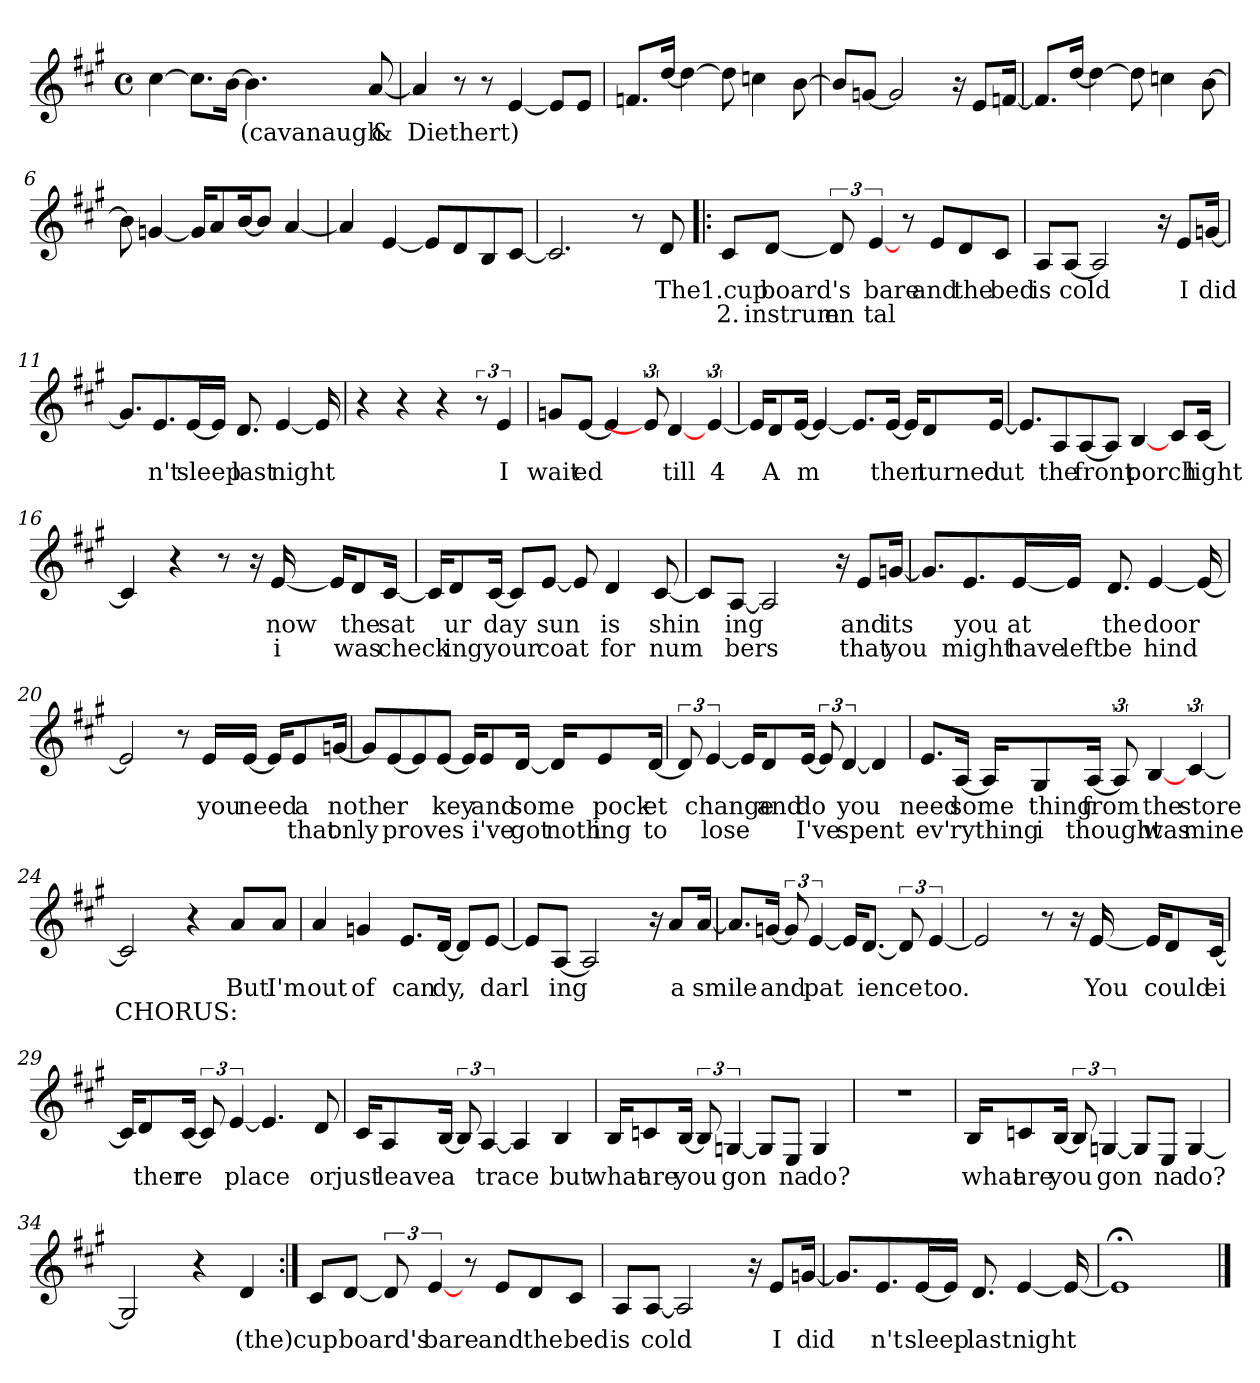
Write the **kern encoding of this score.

**kern	**text	**text
*part1	*part1	*part1
*staff1	*staff1	*staff1
*clefG2	*	*
*k[f#c#g#]	*	*
*A:	*	*
*M4/4	*	*
*met(c)	*	*
=1	=1	=1
[4cc#\	.	.
8.cc#\L]	.	.
[16b\Jk	.	.
4.b\]	(cavanaugh	.
[8a/	&	.
=2	=2	=2
4a/]	Diethert)	.
8r	.	.
8r	.	.
[4e/	.	.
8e/L]	.	.
8e/J	.	.
=3	=3	=3
8.fn/L	.	.
[16dd/Jk	.	.
4dd\_	.	.
8dd\]	.	.
4ccn\	.	.
[8b\	.	.
=4	=4	=4
8b/L]	.	.
[8gn/J	.	.
2g/]	.	.
16r	.	.
8e/L	.	.
[16fn/Jk	.	.
!!LO:LB:g=z
=5	=5	=5
8.f/L]	.	.
[16dd/Jk	.	.
4dd\_	.	.
8dd\]	.	.
4ccn\	.	.
[8b\	.	.
=6	=6	=6
8b\]	.	.
[4gn/	.	.
16g/KL]	.	.
8a/	.	.
[16b/k	.	.
8b/J]	.	.
[4a/	.	.
=7	=7	=7
4a/]	.	.
[4e/	.	.
8e/L]	.	.
8d/	.	.
8B/	.	.
[8c#/J	.	.
=8	=8	=8
2.c#/]	.	.
8r	.	.
8d/	The	.
!!LO:LB:g=z
=9!|:	=9!|:	=9!|:
8c#/L	1.cup	2.
[8d/J	board's	instrum
12d/]	.	en
[6e/	bare	tal
8r	.	.
8e/L	and	.
8d/	the	.
8c#/J	bed	.
=10	=10	=10
8A/L	is	.
[8A/J	cold	.
2A/]	.	.
16r	.	.
8e/L	I	.
[16gn/Jk	did	.
=11	=11	=11
8.g/L]	.	.
8.e/	n't	.
[16e/L	sleep	.
16e/JJ]	.	.
8.d/	last	.
[4e/	night	.
16e/]	.	.
!!LO:LB:g=z
=12	=12	=12
4r	.	.
4r	.	.
4r	.	.
12r	.	.
6e/	I	.
=13	=13	=13
8gn/L	wait	.
[8e/J	ed	.
4e/]	.	.
12e/]	.	.
[4d/	till	.
[6e/	4	.
=14	=14	=14
16e/KL]	.	.
8d/	A	.
[16e/Jk	m	.
4e/_	.	.
8.e/L]	.	.
[16e/Jk	then	.
16e/KL]	.	.
8d/	turned	.
[16e/Jk	out	.
!!LO:LB:g=z
=15	=15	=15
8.e/L]	.	.
8A/	the	.
[8A/	front	.
8A/J]	.	.
[4B/	porch	.
8c#/L	.	.
[16c#/Jk	light	.
=16	=16	=16
4c#/]	.	.
4r	.	.
8r	.	.
16r	.	.
[16e/	now	i
16e/KL]	.	.
8d/	the	was
[16c#/Jk	sat	check
=17	=17	=17
16c#/KL]	.	.
8d/	ur	ing
[16c#/Jk	day	your
8c#/L]	.	.
[8e/J	sun	coat
8e/]	.	.
4d/	is	for
[8c#/	shin	num
!!LO:PB:g=z
=18	=18	=18
8c#/L]	.	.
[8A/J	ing	bers
2A/]	.	.
16r	.	.
8e/L	and	that
[16gn/Jk	its	you
=19	=19	=19
8.g/L]	.	.
8.e/	you	might
[16e/L	at	have
16e/JJ]	.	left
8.d/	the	be
[4e/	door	hind
16e/_	.	.
=20	=20	=20
2e/]	.	.
8r	.	.
16e/LL	you	.
[16e/JJ	need	.
16e/KL]	.	.
8e/	a	that
[16gn/Jk	noth	on
!!LO:LB:g=z
=21	=21	=21
8g/L]	.	ly
[8e/	er	proves
8e/]	.	.
[8e/J	key	.
16e/KL]	.	.
8e/	and	i've
[16d/Jk	some	got
16d/KL]	.	noth
8e/	pock	ing
[16d/Jk	et	to
=22	=22	=22
12d/]	.	.
[6e/	change	lose
16e/KL]	.	.
8d/	and	.
[16e/Jk	do	I've
12e/]	.	.
[6d/	you	spent
4d/]	.	.
=23	=23	=23
8.e/L	need	ev'
[16A/Jk	some	ry
16A/KL]	.	thing
8G#/	thing	i
[16A/Jk	from	thought
12A/]	.	.
[4B/	the	was
[6c#/	store	mine
!!LO:LB:g=z
=24	=24	=24
2c#/]	.	CHORUS:
4r	.	.
8a/L	But	.
8a/J	I'm	.
=25	=25	=25
4a/	out	.
4gn/	of	.
8.e/L	can	.
[16d/Jk	dy,	.
8d/L]	.	.
[8e/J	darl	.
=26	=26	=26
8e/L]	.	.
[8A/J	ing	.
2A/]	.	.
16r	.	.
8a/L	a	.
[16a/Jk	smile	.
=27	=27	=27
8.a/L]	.	.
[16gn/Jk	and	.
12g/]	.	.
[6e/	pat	.
16e/KL]	.	.
[8.d/J	ience	.
12d/]	.	.
[6e/	too.	.
!!LO:LB:g=z
=28	=28	=28
2e/]	.	.
8r	.	.
16r	.	.
[16e/	You	.
16e/KL]	.	.
8d/	could	.
[16c#/Jk	ei	.
=29	=29	=29
16c#/KL]	.	.
8d/	ther	.
[16c#/Jk	re	.
12c#/]	.	.
[6e/	place	.
4.e/]	.	.
8d/	or	.
=30	=30	=30
16c#/KL	just	.
8A/	leave	.
[16B/Jk	a	.
12B/]	.	.
[6A/	trace	.
4A/]	.	.
4B/	but	.
!!LO:LB:g=z
=31	=31	=31
16B/KL	what	.
8cn/	are	.
[16B/Jk	you	.
12B/]	.	.
[6Gn/	gon	.
8G/L]	.	.
8E/J	na	.
4G/	do?	.
=32	=32	=32
1r	.	.
=33	=33	=33
16B/KL	what	.
8cn/	are	.
[16B/Jk	you	.
12B/]	.	.
[6Gn/	gon	.
8G/L]	.	.
8E/J	na	.
[4G/	do?	.
=34	=34	=34
2G/]	.	.
4r	.	.
4d/	(the)	.
!!LO:LB:g=z
=35:|!	=35:|!	=35:|!
8c#/L	cup	.
[8d/J	board's	.
12d/]	.	.
[6e/	bare	.
8r	.	.
8e/L	and	.
8d/	the	.
8c#/J	bed	.
=36	=36	=36
8A/L	is	.
[8A/J	cold	.
2A/]	.	.
16r	.	.
8e/L	I	.
[16gn/Jk	did	.
=37	=37	=37
8.g/L]	.	.
8.e/	n't	.
[16e/L	sleep	.
16e/JJ]	.	.
8.d/	last	.
[4e/	night	.
16e/_	.	.
=38	=38	=38
1e;]	.	.
==	==	==
*-	*-	*-
